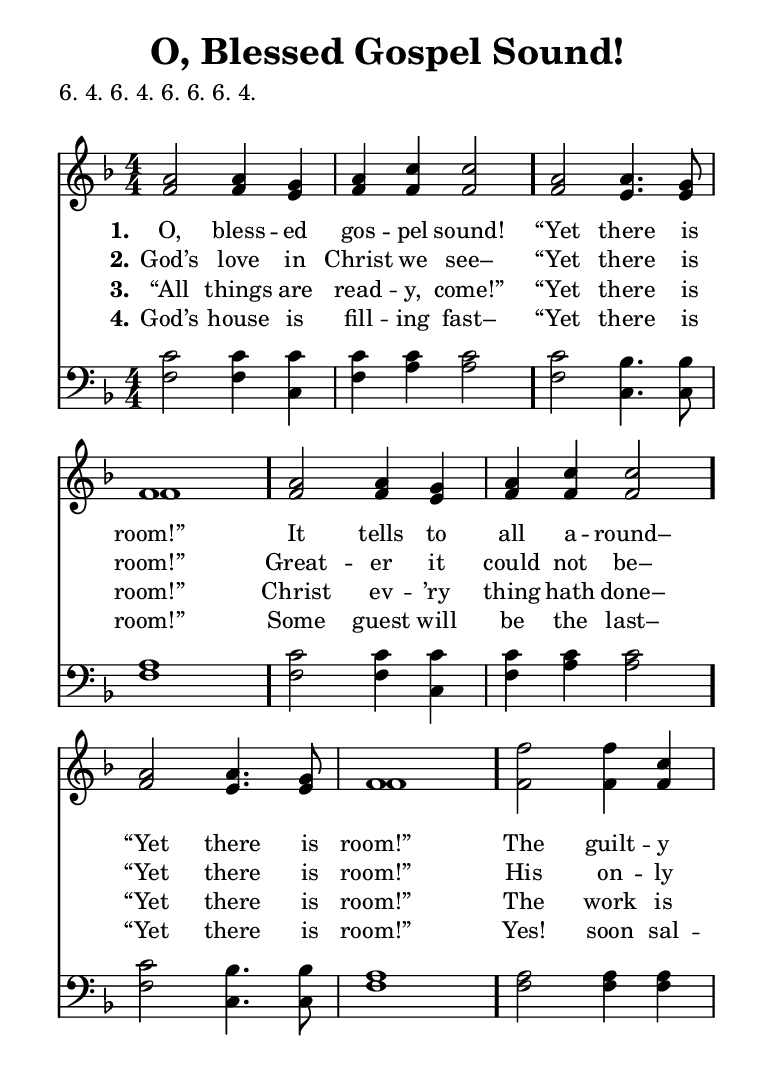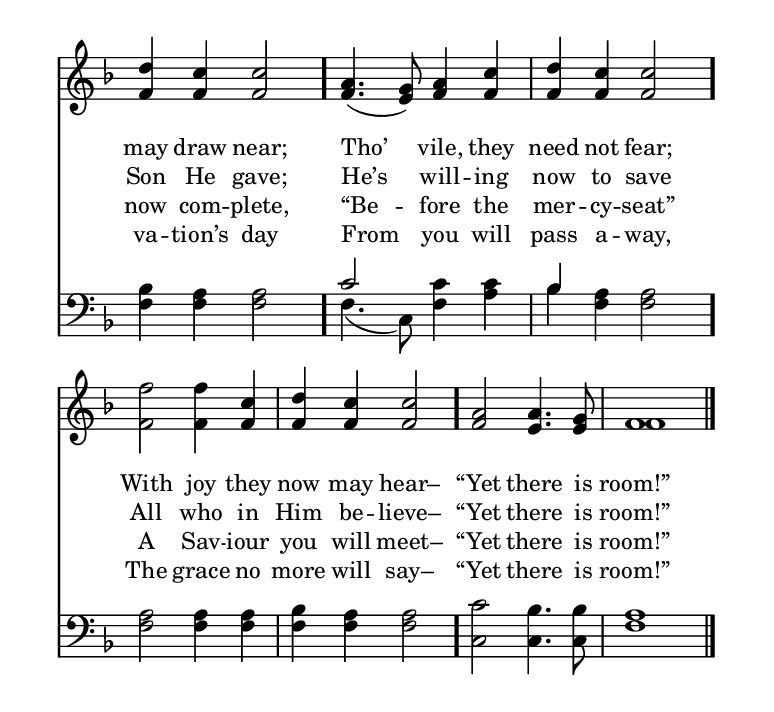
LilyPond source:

\include "common/global.ily"
\paper {
  \include "common/paper.ily"
  ragged-bottom = ##t
  system-count = #(cond (is-eogsized 4) (#t #f))
  system-system-spacing.padding = 2
  system-system-spacing.basic-distance = 2
}

\header{
  %gospel
  hymnnumber = "56"
  title = "O, Blessed Gospel Sound!"
  tunename = "Happy Land"
  meter = "6. 4. 6. 4. 6. 6. 6. 4."
  poet = ""
  composer = ""
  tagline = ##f
}

% for fermata in MIDI
ta = { \tempo 4=120 }
tb = { \tempo 4=60  }

patternAA = { c2       c4 c4 | c4 c4 c2 }
patternAB = { c4.( c8) c4 c4 | c4 c4 c2 }

patternBA = { c2 c4. c8 | c1 }

global = {
  \include "common/overrides.ily"
  \override Staff.TimeSignature.style = #'numbered
  \time 4/4
  \override Score.MetronomeMark.transparent = ##t % hide all fermata changes too
  \ta
  \key f \major
  \autoBeamOff
}

notesSoprano = {
\global
\relative c'' {

  \changePitch \patternAA { a a g | a c c }
  \changePitch \patternBA { a a g | f } \eogbreak
  \changePitch \patternAA { a a g | a c c }
  \changePitch \patternBA { a a g | f } \eogbreak

  \changePitch \patternAA { f' f c | d c c }
  \changePitch \patternAB { a g a c | d c c } \eogbreak
  \changePitch \patternAA { f f c | d c c }
  \changePitch \patternBA { a a g | f }

  \bar "|."

}
}

notesAlto = {
\global
\relative e' {

  \changePitch \patternAA { f f e | f f f }
  \changePitch \patternBA { f e e | f }
  \changePitch \patternAA { f f e | f f f }
  \changePitch \patternBA { f e e | f }

  \changePitch \patternAA { f f f | f f f }
  \changePitch \patternAB { f e f f | f f f }
  \changePitch \patternAA { f f f | f f f }
  \changePitch \patternBA { f e e | f }

}
}

notesTenor = {
\global
\relative a {

  \changePitch \patternAA { c c c | c c c }
  \changePitch \patternBA { c bes bes | a }
  \changePitch \patternAA { c c c | c c c }
  \changePitch \patternBA { c bes bes | a }

  \changePitch \patternAA { a a a | bes a a }
  \changePitch \patternAA { c c c | bes a a }
  \changePitch \patternAA { a a a | bes a a }
  \changePitch \patternBA { c bes bes | a }

}
}

notesBass = {
\global
\relative f {

  \changePitch \patternAA { f f c | f a a }
  \changePitch \patternBA { f c c | f }
  \changePitch \patternAA { f f c | f a a }
  \changePitch \patternBA { f c c | f }

  \changePitch \patternAA { f f f | f f f }
  \changePitch \patternAB { f c f a | bes f f }
  \changePitch \patternAA { f f f | f f f }
  \changePitch \patternBA { c c c | f }

}
}

wordsA = \lyricmode {
\set stanza = "1."

O, bless -- ed gos -- pel sound! \bar "."
“Yet there is room!” \bar "."
It tells to all a -- round– \bar "."
“Yet there is room!” \bar "."
The guilt -- y may draw near; \bar "."
Tho’ vile, they need not fear; \bar "."
With joy they now may hear– \bar "."
“Yet there is room!” \bar "."

}

wordsB = \lyricmode {
\set stanza = "2."

God’s love in Christ we see–
“Yet there is room!”
Great -- er it could not be–
“Yet there is room!”
His on -- ly Son He gave;
He’s will -- ing now to save
All who in Him be -- lieve–
“Yet there is room!”

}

wordsC = \lyricmode {
\set stanza = "3."

“All things are read -- y, come!”
“Yet there is room!”
Christ ev -- ’ry thing hath done–
“Yet there is room!”
The work is now com -- plete,
“Be -- fore the mer -- cy -- seat”
A Sav -- iour you will meet–
“Yet there is room!”

}

wordsD = \lyricmode {
\set stanza = "4."

God’s house is fill -- ing fast–
“Yet there is room!”
Some guest will be the last–
“Yet there is room!”
Yes! soon sal -- va -- tion’s day
From you will pass a -- way,
The grace no more will say–
“Yet there is room!”

}

\score {
  \context ChoirStaff <<
    \context Staff = upper <<
      \set Staff.autoBeaming = ##f
      \set ChoirStaff.systemStartDelimiter = #'SystemStartBar
      \set ChoirStaff.printPartCombineTexts = ##f
      \partcombine #'(2 . 9) \notesSoprano \notesAlto
      \context NullVoice = sopranos { \voiceOne << \notesSoprano >> }
      \context NullVoice = altos { \voiceTwo << \notesAlto >> }
      \context Lyrics = one   \lyricsto sopranos \wordsA
      \context Lyrics = two   \lyricsto sopranos \wordsB
      \context Lyrics = three \lyricsto sopranos \wordsC
      \context Lyrics = four  \lyricsto sopranos \wordsD
    >>
    \context Staff = men <<
      \set Staff.autoBeaming = ##f
      \clef bass
      \set ChoirStaff.printPartCombineTexts = ##f
      \partcombine #'(2 . 9) \notesTenor \notesBass
      \context NullVoice = tenors { \voiceOne << \notesTenor >> }
      \context NullVoice = basses { \voiceTwo << \notesBass >> }
    >>
  >>
  \layout {
    \include "common/layout.ily"
  }
  \midi{
    \include "common/midi.ily"
  }
}

\version "2.19.49"  % necessary for upgrading to future LilyPond versions.

% vi:set et ts=2 sw=2 ai nocindent syntax=lilypond:
